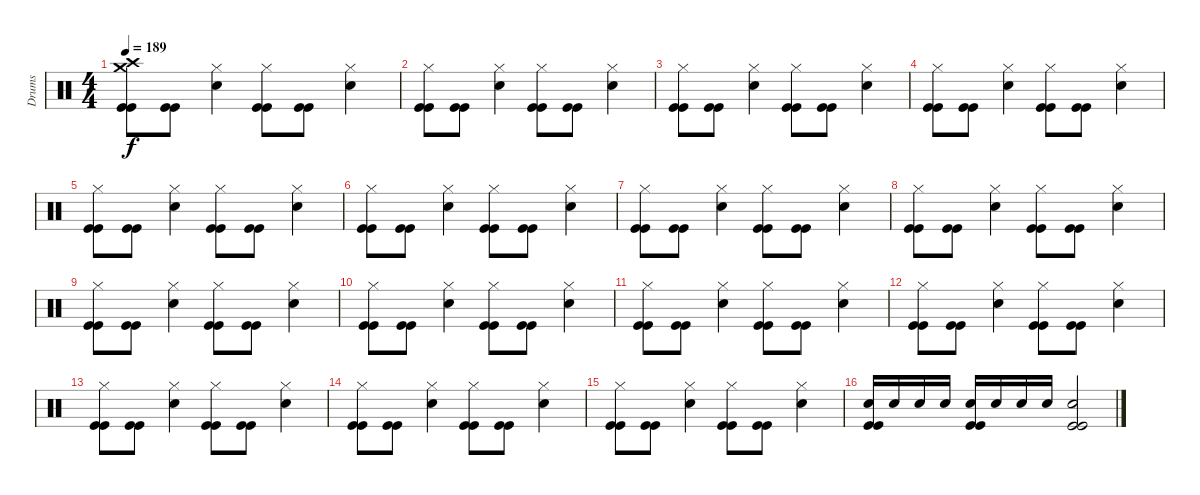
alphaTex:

\track ("Drums" "Drums") {instrument percussion}
\staff {score}
\articulation defaults
\ts (4 4)
\tempo 189
\clef neutral
\ks c
("Crash high (hit)" "Crash medium (hit)" "Kick (hit)" "Kick (hit)").8{dy f} ("Kick (hit)" "Kick (hit)").8 ("Hi-Hat (closed)" "Electric Snare (hit)").4 ("Hi-Hat (closed)" "Kick (hit)" "Kick (hit)").8 ("Kick (hit)" "Kick (hit)").8 ("Hi-Hat (closed)" "Electric Snare (hit)").4 |
("Hi-Hat (closed)" "Kick (hit)" "Kick (hit)").8 ("Kick (hit)" "Kick (hit)").8 ("Hi-Hat (closed)" "Electric Snare (hit)").4 ("Hi-Hat (closed)" "Kick (hit)" "Kick (hit)").8 ("Kick (hit)" "Kick (hit)").8 ("Hi-Hat (closed)" "Electric Snare (hit)").4 |
("Hi-Hat (closed)" "Kick (hit)" "Kick (hit)").8 ("Kick (hit)" "Kick (hit)").8 ("Hi-Hat (closed)" "Electric Snare (hit)").4 ("Hi-Hat (closed)" "Kick (hit)" "Kick (hit)").8 ("Kick (hit)" "Kick (hit)").8 ("Hi-Hat (closed)" "Electric Snare (hit)").4 |
("Hi-Hat (closed)" "Kick (hit)" "Kick (hit)").8 ("Kick (hit)" "Kick (hit)").8 ("Hi-Hat (closed)" "Electric Snare (hit)").4 ("Hi-Hat (closed)" "Kick (hit)" "Kick (hit)").8 ("Kick (hit)" "Kick (hit)").8 ("Hi-Hat (closed)" "Electric Snare (hit)").4 |
("Hi-Hat (closed)" "Kick (hit)" "Kick (hit)").8 ("Kick (hit)" "Kick (hit)").8 ("Hi-Hat (closed)" "Electric Snare (hit)").4 ("Hi-Hat (closed)" "Kick (hit)" "Kick (hit)").8 ("Kick (hit)" "Kick (hit)").8 ("Hi-Hat (closed)" "Electric Snare (hit)").4 |
("Hi-Hat (closed)" "Kick (hit)" "Kick (hit)").8 ("Kick (hit)" "Kick (hit)").8 ("Hi-Hat (closed)" "Electric Snare (hit)").4 ("Hi-Hat (closed)" "Kick (hit)" "Kick (hit)").8 ("Kick (hit)" "Kick (hit)").8 ("Hi-Hat (closed)" "Electric Snare (hit)").4 |
("Hi-Hat (closed)" "Kick (hit)" "Kick (hit)").8 ("Kick (hit)" "Kick (hit)").8 ("Hi-Hat (closed)" "Electric Snare (hit)").4 ("Hi-Hat (closed)" "Kick (hit)" "Kick (hit)").8 ("Kick (hit)" "Kick (hit)").8 ("Hi-Hat (closed)" "Electric Snare (hit)").4 |
("Hi-Hat (closed)" "Kick (hit)" "Kick (hit)").8 ("Kick (hit)" "Kick (hit)").8 ("Hi-Hat (closed)" "Electric Snare (hit)").4 ("Hi-Hat (closed)" "Kick (hit)" "Kick (hit)").8 ("Kick (hit)" "Kick (hit)").8 ("Hi-Hat (closed)" "Electric Snare (hit)").4 |
("Hi-Hat (closed)" "Kick (hit)" "Kick (hit)").8 ("Kick (hit)" "Kick (hit)").8 ("Hi-Hat (closed)" "Electric Snare (hit)").4 ("Hi-Hat (closed)" "Kick (hit)" "Kick (hit)").8 ("Kick (hit)" "Kick (hit)").8 ("Hi-Hat (closed)" "Electric Snare (hit)").4 |
("Hi-Hat (closed)" "Kick (hit)" "Kick (hit)").8 ("Kick (hit)" "Kick (hit)").8 ("Hi-Hat (closed)" "Electric Snare (hit)").4 ("Hi-Hat (closed)" "Kick (hit)" "Kick (hit)").8 ("Kick (hit)" "Kick (hit)").8 ("Hi-Hat (closed)" "Electric Snare (hit)").4 |
("Hi-Hat (closed)" "Kick (hit)" "Kick (hit)").8 ("Kick (hit)" "Kick (hit)").8 ("Hi-Hat (closed)" "Electric Snare (hit)").4 ("Hi-Hat (closed)" "Kick (hit)" "Kick (hit)").8 ("Kick (hit)" "Kick (hit)").8 ("Hi-Hat (closed)" "Electric Snare (hit)").4 |
("Hi-Hat (closed)" "Kick (hit)" "Kick (hit)").8 ("Kick (hit)" "Kick (hit)").8 ("Hi-Hat (closed)" "Electric Snare (hit)").4 ("Hi-Hat (closed)" "Kick (hit)" "Kick (hit)").8 ("Kick (hit)" "Kick (hit)").8 ("Hi-Hat (closed)" "Electric Snare (hit)").4 |
("Hi-Hat (closed)" "Kick (hit)" "Kick (hit)").8 ("Kick (hit)" "Kick (hit)").8 ("Hi-Hat (closed)" "Electric Snare (hit)").4 ("Hi-Hat (closed)" "Kick (hit)" "Kick (hit)").8 ("Kick (hit)" "Kick (hit)").8 ("Hi-Hat (closed)" "Electric Snare (hit)").4 |
("Hi-Hat (closed)" "Kick (hit)" "Kick (hit)").8 ("Kick (hit)" "Kick (hit)").8 ("Hi-Hat (closed)" "Electric Snare (hit)").4 ("Hi-Hat (closed)" "Kick (hit)" "Kick (hit)").8 ("Kick (hit)" "Kick (hit)").8 ("Hi-Hat (closed)" "Electric Snare (hit)").4 |
("Hi-Hat (closed)" "Kick (hit)" "Kick (hit)").8 ("Kick (hit)" "Kick (hit)").8 ("Hi-Hat (closed)" "Electric Snare (hit)").4 ("Hi-Hat (closed)" "Kick (hit)" "Kick (hit)").8 ("Kick (hit)" "Kick (hit)").8 ("Hi-Hat (closed)" "Electric Snare (hit)").4 |
("Electric Snare (hit)" "Kick (hit)" "Kick (hit)").16 "Electric Snare (hit)".16 "Electric Snare (hit)".16 "Electric Snare (hit)".16 ("Electric Snare (hit)" "Kick (hit)" "Kick (hit)").16 "Electric Snare (hit)".16 "Electric Snare (hit)".16 "Electric Snare (hit)".16 ("Electric Snare (hit)" "Kick (hit)" "Kick (hit)").2
